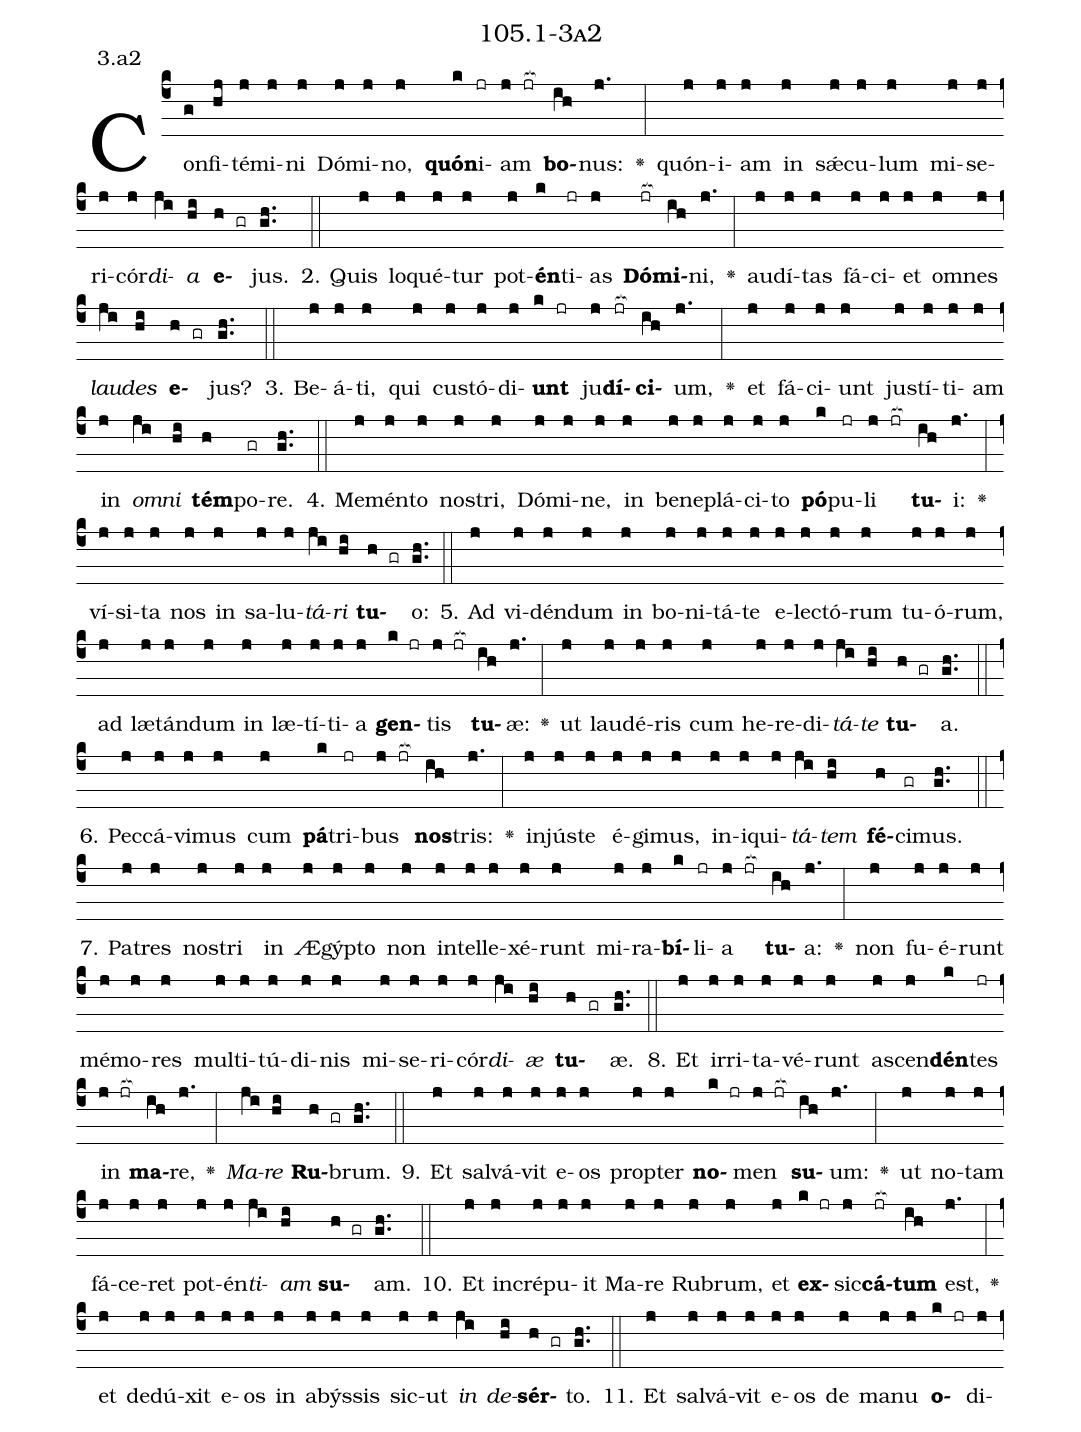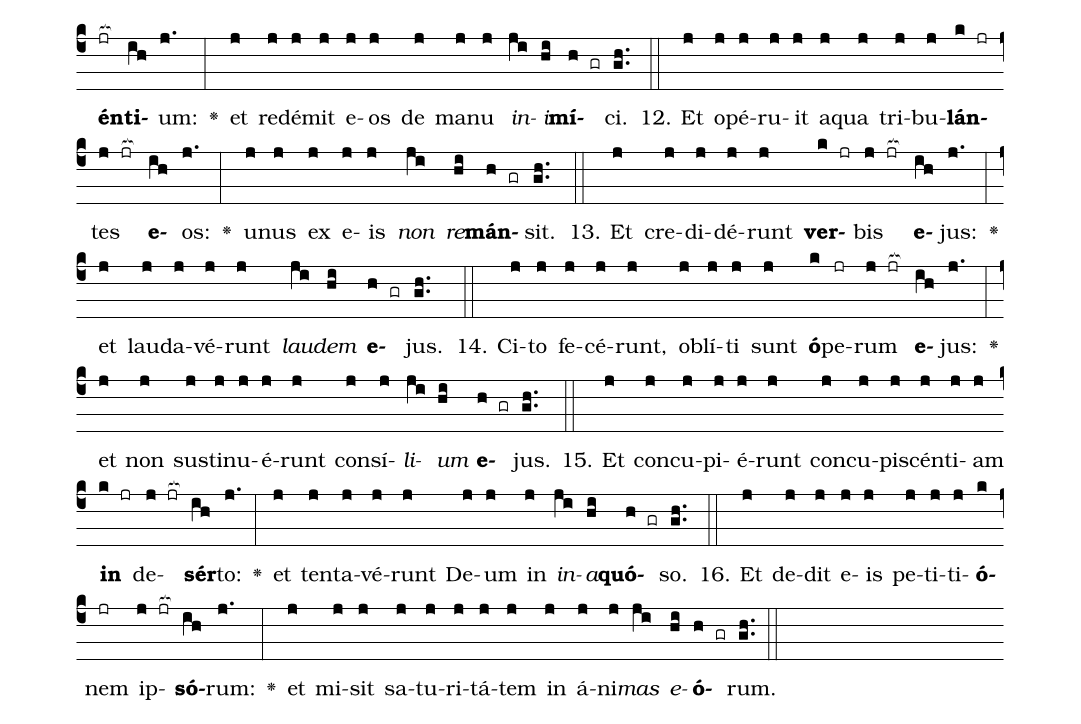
name: 105.1-3a2;
annotation: 3.a2;
%%
(c4)Con(g)fi(hj)té(j)mi(j)ni(j) Dó(j)mi(j)no,(j) <b>quón</b>(k)i(jr)am(j jr[ocb:1{]) <b>bo</b>(ih[ocb:0}])nus:(j.) <v>\greheightstar</v>(:) quón(j)i(j)am(j) in(j) sǽ(j)cu(j)lum(j) mi(j)se(j)ri(j)cór(j)<i>di</i>(ji)<i>a</i>(hi) <b>e</b>(h gr)jus.(gh..) (::)
2. Quis(j) lo(j)qué(j)tur(j) pot(j)<b>én</b>(k)ti(jr)as(j) <b>Dó</b>(jr[ocb:1{])<b>mi</b>(ih[ocb:0}])ni,(j.) <v>\greheightstar</v>(:) au(j)dí(j)tas(j) fá(j)ci(j)et(j) om(j)nes(j) <i>lau</i>(ji)<i>des</i>(hi) <b>e</b>(h gr)jus?(gh..) (::)
3. Be(j)á(j)ti,(j) qui(j) cus(j)tó(j)di(j)<b>unt</b>(k jr) ju(j)<b>dí</b>(jr[ocb:1{])<b>ci</b>(ih[ocb:0}])um,(j.) <v>\greheightstar</v>(:) et(j) fá(j)ci(j)unt(j) jus(j)tí(j)ti(j)am(j) in(j) <i>om</i>(ji)<i>ni</i>(hi) <b>tém</b>(h)po(gr)re.(gh..) (::)
4. Me(j)mén(j)to(j) nos(j)tri,(j) Dó(j)mi(j)ne,(j) in(j) be(j)ne(j)plá(j)ci(j)to(j) <b>pó</b>(k)pu(jr)li(j jr[ocb:1{]) <b>tu</b>(ih[ocb:0}])i:(j.) <v>\greheightstar</v>(:) ví(j)si(j)ta(j) nos(j) in(j) sa(j)lu(j)<i>tá</i>(ji)<i>ri</i>(hi) <b>tu</b>(h gr)o:(gh..) (::)
5. Ad(j) vi(j)dén(j)dum(j) in(j) bo(j)ni(j)tá(j)te(j) e(j)lec(j)tó(j)rum(j) tu(j)ó(j)rum,(j) ad(j) læ(j)tán(j)dum(j) in(j) læ(j)tí(j)ti(j)a(j) <b>gen</b>(k jr)tis(j jr[ocb:1{]) <b>tu</b>(ih[ocb:0}])æ:(j.) <v>\greheightstar</v>(:) ut(j) lau(j)dé(j)ris(j) cum(j) he(j)re(j)di(j)<i>tá</i>(ji)<i>te</i>(hi) <b>tu</b>(h gr)a.(gh..) (::)
6. Pec(j)cá(j)vi(j)mus(j) cum(j) <b>pá</b>(k)tri(jr)bus(j jr[ocb:1{]) <b>nos</b>(ih[ocb:0}])tris:(j.) <v>\greheightstar</v>(:) in(j)jús(j)te(j) é(j)gi(j)mus,(j) in(j)i(j)qui(j)<i>tá</i>(ji)<i>tem</i>(hi) <b>fé</b>(h)ci(gr)mus.(gh..) (::)
7. Pa(j)tres(j) nos(j)tri(j) in(j) Æ(j)gýp(j)to(j) non(j) in(j)tel(j)le(j)xé(j)runt(j) mi(j)ra(j)<b>bí</b>(k)li(jr)a(j jr[ocb:1{]) <b>tu</b>(ih[ocb:0}])a:(j.) <v>\greheightstar</v>(:) non(j) fu(j)é(j)runt(j) mé(j)mo(j)res(j) mul(j)ti(j)tú(j)di(j)nis(j) mi(j)se(j)ri(j)cór(j)<i>di</i>(ji)<i>æ</i>(hi) <b>tu</b>(h gr)æ.(gh..) (::)
8. Et(j) ir(j)ri(j)ta(j)vé(j)runt(j) a(j)scen(j)<b>dén</b>(k)tes(jr) in(j jr[ocb:1{]) <b>ma</b>(ih[ocb:0}])re,(j.) <v>\greheightstar</v>(:) <i>Ma</i>(ji)<i>re</i>(hi) <b>Ru</b>(h gr)brum.(gh..) (::)
9. Et(j) sal(j)vá(j)vit(j) e(j)os(j) prop(j)ter(j) <b>no</b>(k jr)men(j jr[ocb:1{]) <b>su</b>(ih[ocb:0}])um:(j.) <v>\greheightstar</v>(:) ut(j) no(j)tam(j) fá(j)ce(j)ret(j) pot(j)én(j)<i>ti</i>(ji)<i>am</i>(hi) <b>su</b>(h gr)am.(gh..) (::)
10. Et(j) in(j)cré(j)pu(j)it(j) Ma(j)re(j) Ru(j)brum,(j) et(j) <b>ex</b>(k jr)sic(j)<b>cá</b>(jr[ocb:1{])<b>tum</b>(ih[ocb:0}]) est,(j.) <v>\greheightstar</v>(:) et(j) de(j)dú(j)xit(j) e(j)os(j) in(j) a(j)býs(j)sis(j) sic(j)ut(j) <i>in</i>(ji) <i>de</i>(hi)<b>sér</b>(h gr)to.(gh..) (::)
11. Et(j) sal(j)vá(j)vit(j) e(j)os(j) de(j) ma(j)nu(j) <b>o</b>(k jr)di(j)<b>én</b>(jr[ocb:1{])<b>ti</b>(ih[ocb:0}])um:(j.) <v>\greheightstar</v>(:) et(j) red(j)é(j)mit(j) e(j)os(j) de(j) ma(j)nu(j) <i>in</i>(ji)<i>i</i>(hi)<b>mí</b>(h gr)ci.(gh..) (::)
12. Et(j) o(j)pé(j)ru(j)it(j) a(j)qua(j) tri(j)bu(j)<b>lán</b>(k jr)tes(j jr[ocb:1{]) <b>e</b>(ih[ocb:0}])os:(j.) <v>\greheightstar</v>(:) u(j)nus(j) ex(j) e(j)is(j) <i>non</i>(ji) <i>re</i>(hi)<b>mán</b>(h gr)sit.(gh..) (::)
13. Et(j) cre(j)di(j)dé(j)runt(j) <b>ver</b>(k jr)bis(j jr[ocb:1{]) <b>e</b>(ih[ocb:0}])jus:(j.) <v>\greheightstar</v>(:) et(j) lau(j)da(j)vé(j)runt(j) <i>lau</i>(ji)<i>dem</i>(hi) <b>e</b>(h gr)jus.(gh..) (::)
14. Ci(j)to(j) fe(j)cé(j)runt,(j) ob(j)lí(j)ti(j) sunt(j) <b>ó</b>(k)pe(jr)rum(j jr[ocb:1{]) <b>e</b>(ih[ocb:0}])jus:(j.) <v>\greheightstar</v>(:) et(j) non(j) sus(j)ti(j)nu(j)é(j)runt(j) con(j)sí(j)<i>li</i>(ji)<i>um</i>(hi) <b>e</b>(h gr)jus.(gh..) (::)
15. Et(j) con(j)cu(j)pi(j)é(j)runt(j) con(j)cu(j)pi(j)scén(j)ti(j)am(j) <b>in</b>(k jr) de(j jr[ocb:1{])<b>sér</b>(ih[ocb:0}])to:(j.) <v>\greheightstar</v>(:) et(j) ten(j)ta(j)vé(j)runt(j) De(j)um(j) in(j) <i>in</i>(ji)<i>a</i>(hi)<b>quó</b>(h gr)so.(gh..) (::)
16. Et(j) de(j)dit(j) e(j)is(j) pe(j)ti(j)ti(j)<b>ó</b>(k)nem(jr) ip(j jr[ocb:1{])<b>só</b>(ih[ocb:0}])rum:(j.) <v>\greheightstar</v>(:) et(j) mi(j)sit(j) sa(j)tu(j)ri(j)tá(j)tem(j) in(j) á(j)ni(j)<i>mas</i>(ji) <i>e</i>(hi)<b>ó</b>(h gr)rum.(gh..) (::)
